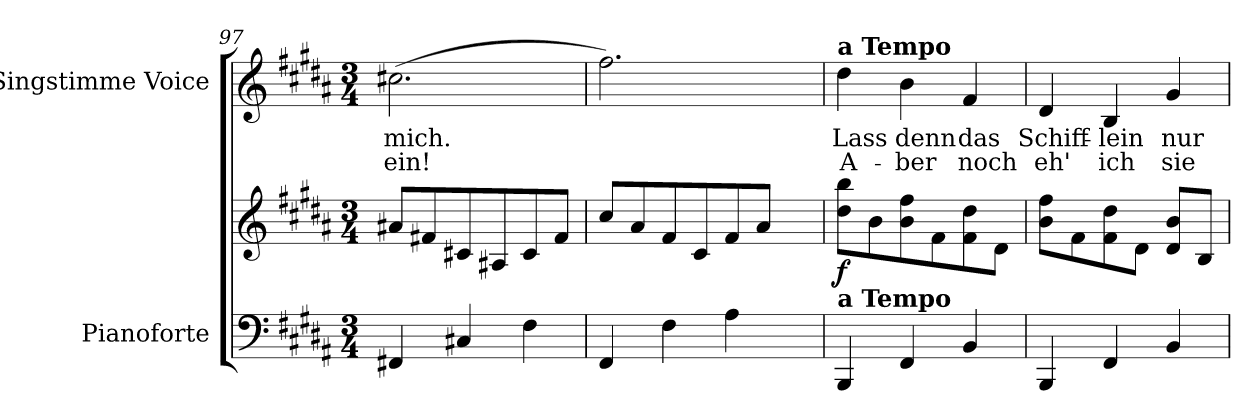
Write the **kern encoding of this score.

**kern	**kern	**dynam	**kern	**text	**text
*part2	*part2	*part2	*part1	*part1	*part1
*staff3	*staff2	*staff2/3	*staff1	*staff1	*staff1
*I"Pianoforte	*	*	*I"Singstimme Voice	*	*
*I'Pno	*	*	*	*	*
*clefF4	*clefG2	*	*clefG2	*	*
*k[f#c#g#d#a#]	*k[f#c#g#d#a#]	*	*k[f#c#g#d#a#]	*	*
*M3/4	*M3/4	*	*M3/4	*	*
=97	=97	=97	=97	=97	=97
4FF#X/	8a#X/L	.	(2.cc#X\	mich.	ein!
.	8f#X/	.	.	.	.
4C#X/	8c#X/	.	.	.	.
.	8A#X/	.	.	.	.
4F#\	8c#/	.	.	.	.
.	8f#/J	.	.	.	.
=98	=98	=98	=98	=98	=98
4FF#/	8cc#/L	.	2.ff#\)	.	.
.	8a#/	.	.	.	.
4F#\	8f#/	.	.	.	.
.	8c#/	.	.	.	.
4A#\	8f#/	.	.	.	.
.	8a#/J	.	.	.	.
=99	=99	=99	=99	=99	=99
!	!	!	!LO:TX:a:B:t=a Tempo	!	!
!LO:TX:a:B:t=a Tempo	!	!	!	!	!
!	!	!LO:DY:b	!	!	!
4BBB/	8dd#\ 8bb\L	f	4dd#\	Lass	A-
.	8b\	.	.	.	.
4FF#/	8b\ 8ff#\	.	4b\	denn	-ber
.	8f#\	.	.	.	.
4BB/	8f#\ 8dd#\	.	4f#/	das	noch
.	8d#\J	.	.	.	.
=100	=100	=100	=100	=100	=100
4BBB/	8b\ 8ff#\L	.	4d#/	Schiff-	eh'
.	8f#\	.	.	.	.
4FF#/	8f#\ 8dd#\	.	4B/	-lein	ich
.	8d#\J	.	.	.	.
4BB/	8d#/ 8b/L	.	4g#/	nur	sie
.	8B/J	.	.	.	.
=	=	=	=	=	=
*-	*-	*-	*-	*-	*-
